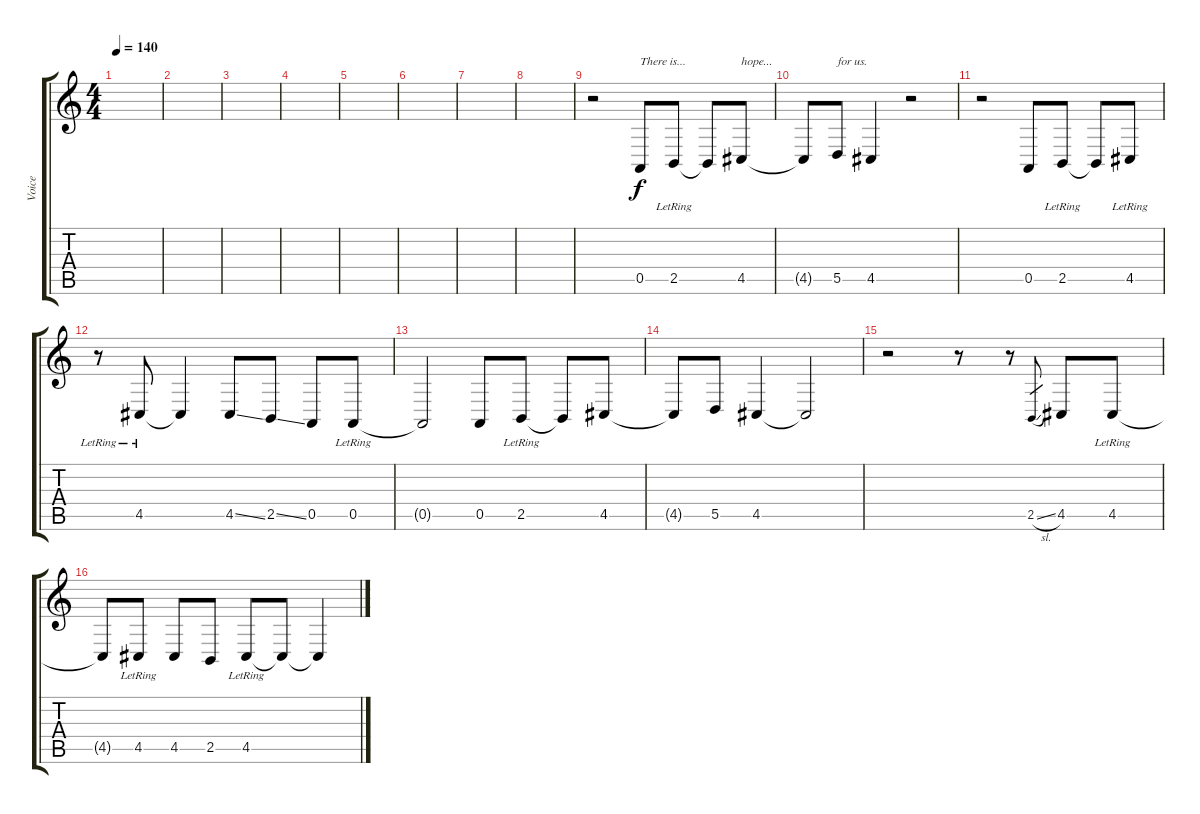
\track ("Voice" "Voice") {instrument lead1square}
\staff {score tabs}
\tuning (E4 B3 G3 D3 A2 E2) {hide}
\ts (4 4)
\tempo 140
\clef g2
\ks c
|
|
|
|
|
|
|
|
r.2 0.5.8{txt "There is..."} 2.5{lr}.8 2.5{t}.8 4.5.8{txt "hope..."} |
4.5{t}.8 5.5.8{txt "for us."} 4.5.4 r.2 |
r.2 0.5.8 2.5{lr}.8 2.5{t}.8 4.5{lr}.8 |
r.8 4.5{lr}.8 4.5{t}.4 4.5{ss}.8 2.5{ss}.8 0.5.8 0.5{lr}.8 |
0.5{t}.2 0.5.8 2.5{lr}.8 2.5{t}.8 4.5.8 |
4.5{t}.8 5.5.8 4.5.4 4.5{t}.2 |
r.2 r.8 r.8 2.5{sl}.8{gr} 4.5.8 4.5{lr}.8 |
4.5{t}.8 4.5{lr}.8 4.5.8 2.5.8 4.5{lr}.8 4.5{t}.8 4.5{t}.4
